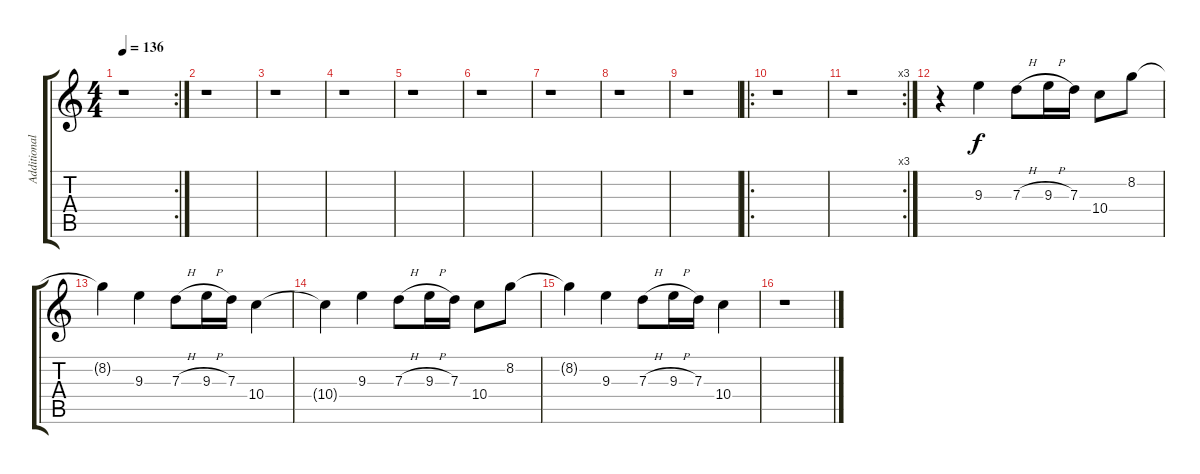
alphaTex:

\track ("Additional Guitar" "Additional") {instrument overdrivenguitar}
\staff {score tabs}
\tuning (E4 B3 G3 D3 A2 E2) {hide}
\rc 2
\ts (4 4)
\tempo 136
\clef g2
\ks c
r.1{dy f} |
r.1 |
r.1 |
r.1 |
r.1 |
r.1 |
r.1 |
r.1 |
r.1 |
\ro
r.1 |
\rc 3
r.1 |
r.4 9.3.4 7.3{h}.8 9.3{h}.16 7.3.16 10.4.8 8.2.8 |
8.2{t}.4 9.3.4 7.3{h}.8 9.3{h}.16 7.3.16 10.4.4 |
10.4{t}.4 9.3.4 7.3{h}.8 9.3{h}.16 7.3.16 10.4.8 8.2.8 |
8.2{t}.4 9.3.4 7.3{h}.8 9.3{h}.16 7.3.16 10.4.4 |
r.1
